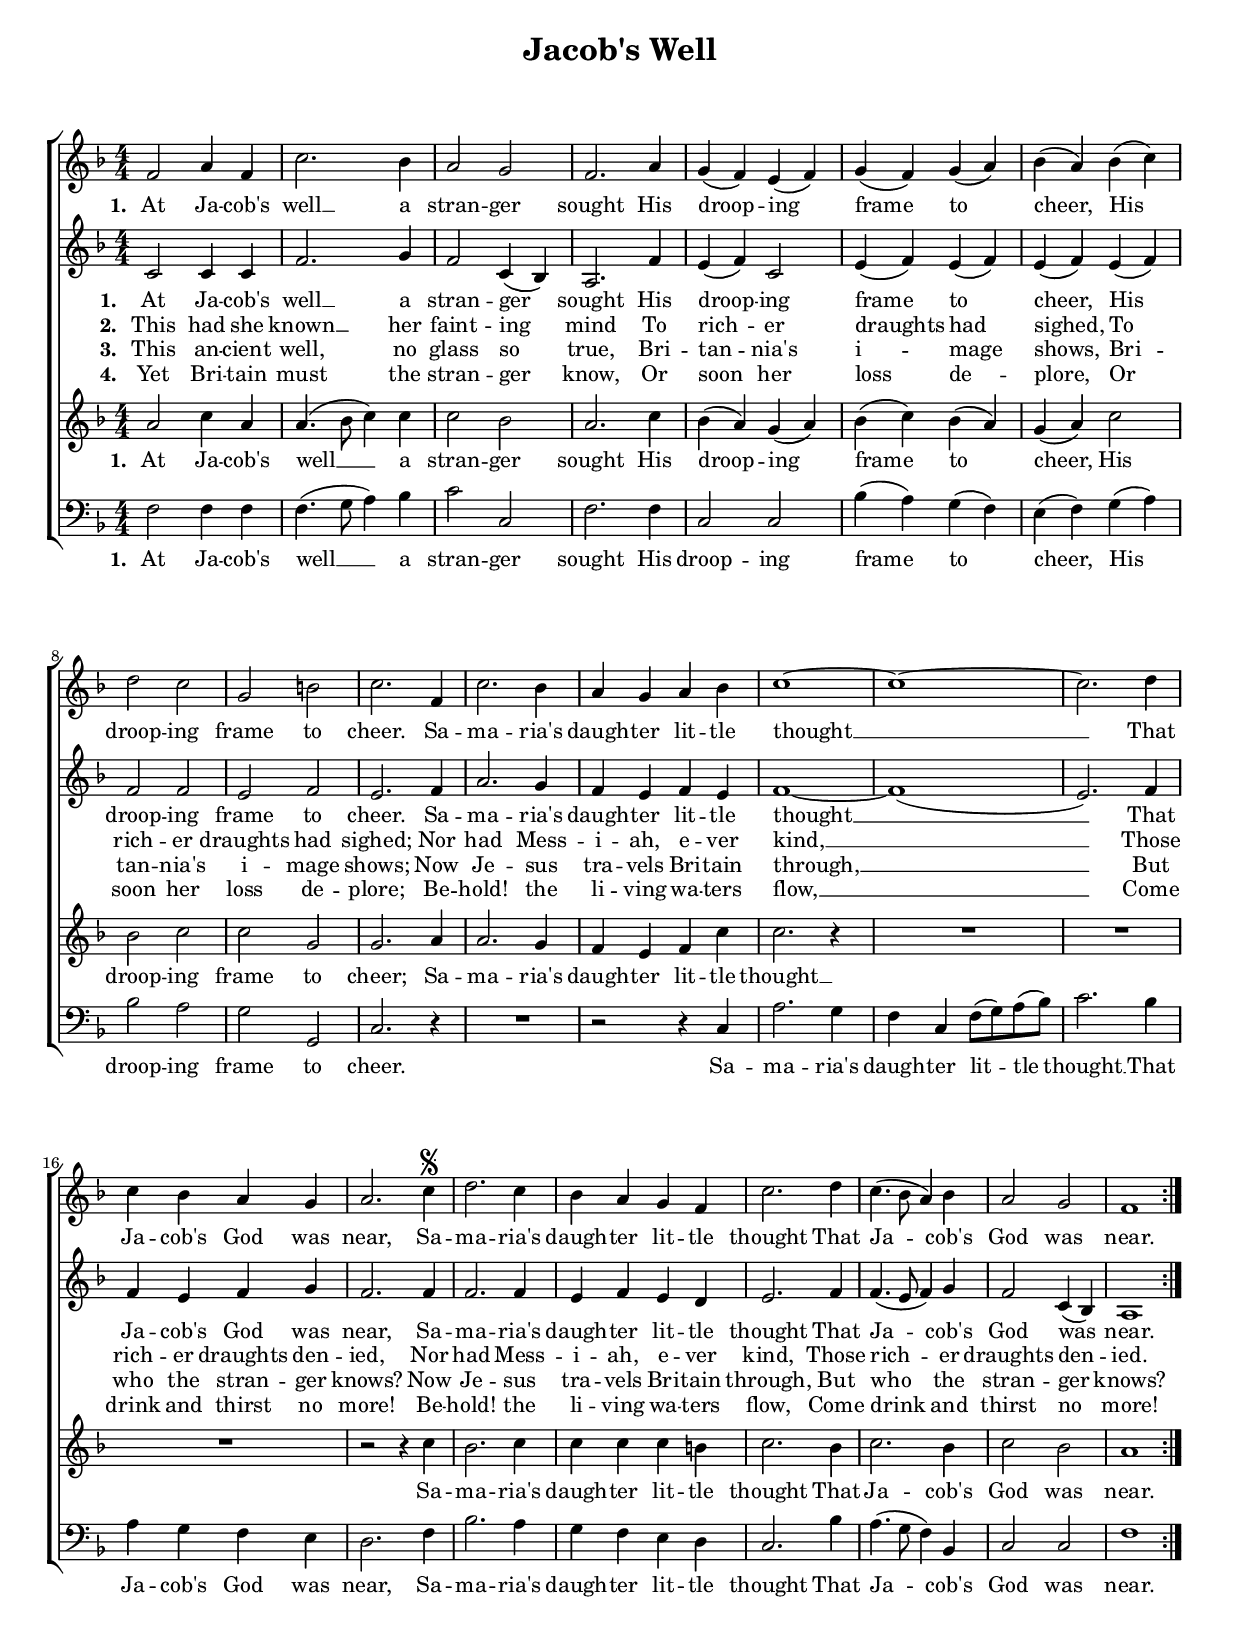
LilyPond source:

\header {
title = "Jacob's Well"
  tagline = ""  % removed
}


	#(set-global-staff-size 17)
\paper {
    paper-width = 21.0\cm
    paper-height = 29.7\cm
    top-margin = 1.0\cm
    bottom-margin = 2.0\cm 
    left-margin = 1.0\cm
    right-margin = 1.0\cm
	markup-system-spacing #'basic-distance = #15
	system-system-spacing #'basic-distance = #20
    }
\layout {
	indent = 0.0\cm 
	}
	
	
PartPOneVoiceOne =  \relative f' {
    \clef "treble" \key f \major \numericTimeSignature\time 4/4 
	\repeat volta 4 {
	f2 a4 f4
    | % 2
    c'2. bes4 | % 3
    a2 g2 | % 4
    f2. a4 | % 5
    g4 ( f4 ) e4 ( f4 ) | % 6
    g4 ( f4 ) g4 ( a4 ) | % 7
    bes4 ( a4 ) bes4 ( c4 ) | % 8
    d2 c2 | % 9
    g2 b2  | \barNumberCheck #10
    c2. f,4 | % 11
    c'2. bes4 | % 12
    a4 g4 a4 bes4 | % 13
    c1 ~ | % 14
    c1 ~ | % 15
    c2. d4 | % 16
    c4 bes4 a4 g4 | % 17
    a2. c4  ^\segno | % 18
    d2. c4 | % 19
    bes4 a4 g4 f4 | \barNumberCheck #20
    c'2. d4 | % 21
    c4. ( bes8 a4 ) bes4 | % 22
    a2 g2 | % 23
    f1 }
   
    }

PartPOneVoiceOneLyricsOne =  \lyricmode 
{
\set stanza = "1. "
At Ja -- cob's well __ a stran -- ger sought
His droop -- ing frame to cheer,
His droop -- ing frame to cheer.
Sa -- ma -- ria's daugh -- ter lit -- tle thought __
That Ja -- cob's God was near, 
Sa -- ma -- ria's daugh -- ter lit -- tle thought
That Ja -- cob's God was near.
}

PartPOneVoiceOneLyricsTwo =  \lyricmode 
{
\set stanza = "2. "
This had she known __ her faint -- ing mind
To rich -- er draughts had sighed,
To rich -- er draughts had sighed;
Nor had Mess -- i -- ah, e -- ver kind, __
Those rich -- er draughts den -- ied,
Nor had Mess -- i -- ah, e -- ver kind,
Those rich -- er draughts den -- ied.
}

PartPOneVoiceOneLyricsThree =  \lyricmode 
{
\set stanza = "3. "
This an -- cient well, no glass so true,
Bri -- tan -- nia's i -- mage shows,
Bri -- tan -- nia's i -- mage shows;
Now Je -- sus tra -- vels Bri -- tain through, __
But who the stran -- ger knows?
Now Je -- sus tra -- vels Bri -- tain through,
But who the stran -- ger knows?
}

PartPOneVoiceOneLyricsFour =  \lyricmode 
{
\set stanza = "4. "
Yet Bri -- tain must the stran -- ger know,
Or soon her loss de -- plore, 
Or soon her loss de -- plore;
Be -- hold! the li -- ving wa -- ters flow, __
Come drink and thirst no more!
Be -- hold! the li -- ving wa -- ters flow,
Come drink and thirst no more!
}
	
	
PartPTwoVoiceOne =  \relative c' {
    \clef "treble" \key f \major \numericTimeSignature\time 4/4
	\repeat volta 4 
	{
	c2 c4 c4
    | % 2
    f2. g4 | % 3
    f2 c4 ( bes4 ) | % 4
    a2. f'4 | % 5
    e4 ( f4 ) c2 | % 6
    e4 ( f4 ) e4 ( f4 ) | % 7
    e4 ( f4 ) e4 ( f4 ) | % 8
    f2 f2 | % 9
    e2 f2  | \barNumberCheck #10
    e2. f4 | % 11
    a2. g4 | % 12
    f4 e4 f4 e4 | % 13
    f1 ~ | % 14
    f1 ( | % 15
    e2. ) f4 | % 16
    f4 e4 f4 g4 | % 17
    f2. f4  | % 18
    f2. f4 | % 19
    e4 f4 e4 d4 |
    e2. f4 | % 21
    f4. ( e8 f4 ) g4 | % 22
    f2 c4 ( bes4 ) | % 23
    a1 }
    
    }

PartPTwoVoiceOneLyricsOne =  \lyricmode {
\set stanza = "1. " 
At Ja -- cob's well __ a stran -- ger sought
His droop -- ing frame to cheer,
His droop -- ing frame to cheer.
Sa -- ma -- ria's daugh -- ter lit -- tle thought __
That Ja -- cob's God was near, 
Sa -- ma -- ria's daugh -- ter lit -- tle thought
That Ja -- cob's God was near.
}

PartPThreeVoiceOne =  \relative a' {
    \clef "treble" \key f \major \numericTimeSignature\time 4/4 
	\repeat volta 4 
	{
	a2 c4 a4
    | % 2
    a4. ( bes8 c4 ) c4 | % 3
    c2 bes2 | % 4
    a2. c4 | % 5
    bes4 ( a4 ) g4 ( a4 ) | % 6
    bes4 ( c4 ) bes4 ( a4 ) | % 7
    g4 ( a4 ) c2 | % 8
    bes2 c2 | % 9
    c2 g2  | \barNumberCheck #10
    g2. a4 | % 11
    a2. g4 | % 12
    f4 e4 f4 c'4 | % 13
    c2. r4 | % 14
    R1*3 | % 17
    r2 r4 c4  | % 18
    bes2. c4 | % 19
    c4 c4 c4 b4 | 
    c2. bes4 | % 21
    c2. bes4 | % 22
    c2 bes2 | % 23
    a1 }
    }

PartPThreeVoiceOneLyricsOne =  \lyricmode 
{
\set stanza = "1. " 
At Ja -- cob's well __ a stran -- ger sought
His droop -- ing frame to cheer,
His droop -- ing frame to cheer;

Sa -- ma -- ria's daugh -- ter lit -- tle thought __

Sa -- ma -- ria's daugh -- ter lit -- tle thought
That Ja -- cob's God was near.
}




PartPFourVoiceOne =  \relative f {
    \clef "bass" \key f \major \numericTimeSignature\time 4/4

	\repeat volta 4 {
	f2 f4 f4 | % 2
    f4. ( g8 a4 ) bes4 | % 3
    c2 c,2 | % 4
    f2. f4 | % 5
    c2 c2 | % 6
    bes'4 ( a4 ) g4 ( f4 ) | % 7
    e4 ( f4 ) g4 ( a4 ) | % 8
    bes2 a2 | % 9
    g2 g,2  | \barNumberCheck #10
    c2. r4 | % 11
    R1 | % 12
    r2 r4 c4 | % 13
    a'2. g4 | % 14
    f4 c4 f8 ( [ g8 ) a8 ( bes8 ) ] | % 15
    c2. bes4 | % 16
    a4 g4 f4 e4 | % 17
    d2. f4  | % 18
    bes2. a4 | % 19
    g4 f4 e4 d4 | \barNumberCheck #20
    c2. bes'4 | % 21
    a4. ( g8 f4 ) bes,4 | % 22
    c2 c2 | % 23
    f1 
    } }

PartPFourVoiceOneLyricsOne =  \lyricmode { 
At Ja -- cob's well __ a stran -- ger sought
His droop -- ing frame to cheer,
His droop -- ing frame to cheer.
Sa -- ma -- ria's daugh -- ter lit -- tle thought __
That Ja -- cob's God was near, 
Sa -- ma -- ria's daugh -- ter lit -- tle thought
That Ja -- cob's God was near. 
}



% The score definition
\score {
\new ChoirStaff
    <<
        \new Staff <<
            
            \context Staff << 
                \context Voice = "PartPOneVoiceOne" { \PartPOneVoiceOne }
                \new Lyrics \lyricsto "PartPOneVoiceOne" \PartPOneVoiceOneLyricsOne
				
							>>
					>>
        \new Staff <<
            \context Staff << 
                \context Voice = "PartPTwoVoiceOne" { \PartPTwoVoiceOne }
				\new Lyrics \lyricsto "PartPTwoVoiceOne" \PartPTwoVoiceOneLyricsOne
				\new Lyrics \lyricsto "PartPTwoVoiceOne" \PartPOneVoiceOneLyricsTwo
				\new Lyrics \lyricsto "PartPTwoVoiceOne" \PartPOneVoiceOneLyricsThree
				\new Lyrics \lyricsto "PartPTwoVoiceOne" \PartPOneVoiceOneLyricsFour
				
				
							>>
            >>
        \new Staff <<
            \context Staff << 
                \context Voice = "PartPThreeVoiceOne" { \PartPThreeVoiceOne }
				\new Lyrics \lyricsto "PartPThreeVoiceOne"  \PartPThreeVoiceOneLyricsOne
				%\new Lyrics \lyricsto "PartPThreeVoiceOne"   \PartPOneVoiceOneLyricsTwo
				%\new Lyrics \lyricsto "PartPThreeVoiceOne"   \PartPOneVoiceOneLyricsThree
				%\new Lyrics \lyricsto "PartPThreeVoiceOne"   \PartPOneVoiceOneLyricsFour
				 
				
                >>
            >>
        \new Staff <<
           \context Staff << 
                \context Voice = "PartPFourVoiceOne" { \PartPFourVoiceOne }
				\new Lyrics \lyricsto "PartPFourVoiceOne"  \PartPOneVoiceOneLyricsOne
				%\new Lyrics \lyricsto "PartPFourVoiceOne" \PartPOneVoiceOneLyricsTwo
				%\new Lyrics \lyricsto "PartPFourVoiceOne" \PartPOneVoiceOneLyricsThree
                
							>>
            >>
        
    >>
    \layout {}
    % To create MIDI output, uncomment the following line:
    %  \midi {}
    }